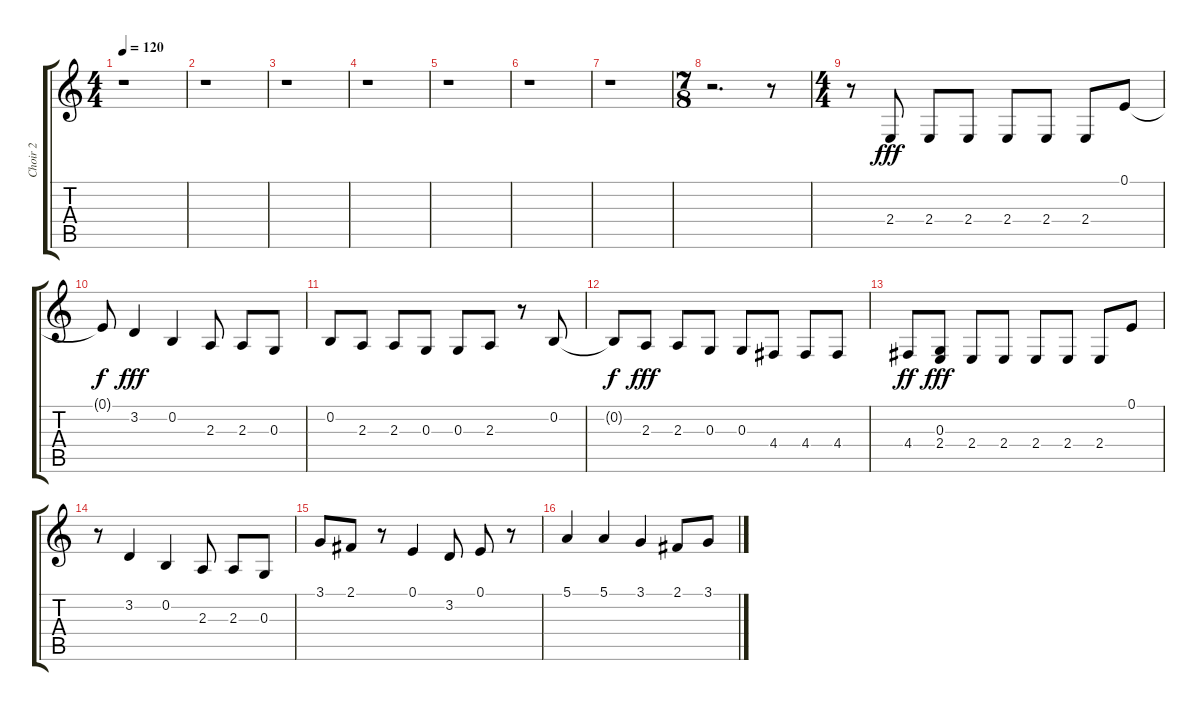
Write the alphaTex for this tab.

\track ("Choir 2" "Choir 2") {instrument choiraahs}
\staff {score tabs}
\tuning (E4 B3 G3 D3 A2 E2) {hide}
\ts (4 4)
\tempo 120
\clef g2
\ks c
r.1{dy f} |
r.1 |
r.1 |
r.1 |
r.1 |
r.1 |
r.1 |
\ts (7 8)
r.2{d} r.8 |
\ts (4 4)
r.8 2.4.8{dy fff} 2.4.8 2.4.8 2.4.8 2.4.8 2.4.8 0.1.8 |
0.1{t}.8{dy f} 3.2.4{dy fff} 0.2.4 2.3.8 2.3.8 0.3.8 |
0.2.8 2.3.8 2.3.8 0.3.8 0.3.8 2.3.8 r.8 0.2.8 |
0.2{t}.8{dy f} 2.3.8{dy fff} 2.3.8 0.3.8 0.3.8 4.4.8 4.4.8 4.4.8 |
4.4.8{dy ff} (0.3 2.4).8{dy fff} 2.4.8 2.4.8 2.4.8 2.4.8 2.4.8 0.1.8 |
r.8 3.2.4 0.2.4 2.3.8 2.3.8 0.3.8 |
3.1.8 2.1.8 r.8 0.1.4 3.2.8 0.1.8 r.8 |
5.1.4 5.1.4 3.1.4 2.1.8 3.1.8
